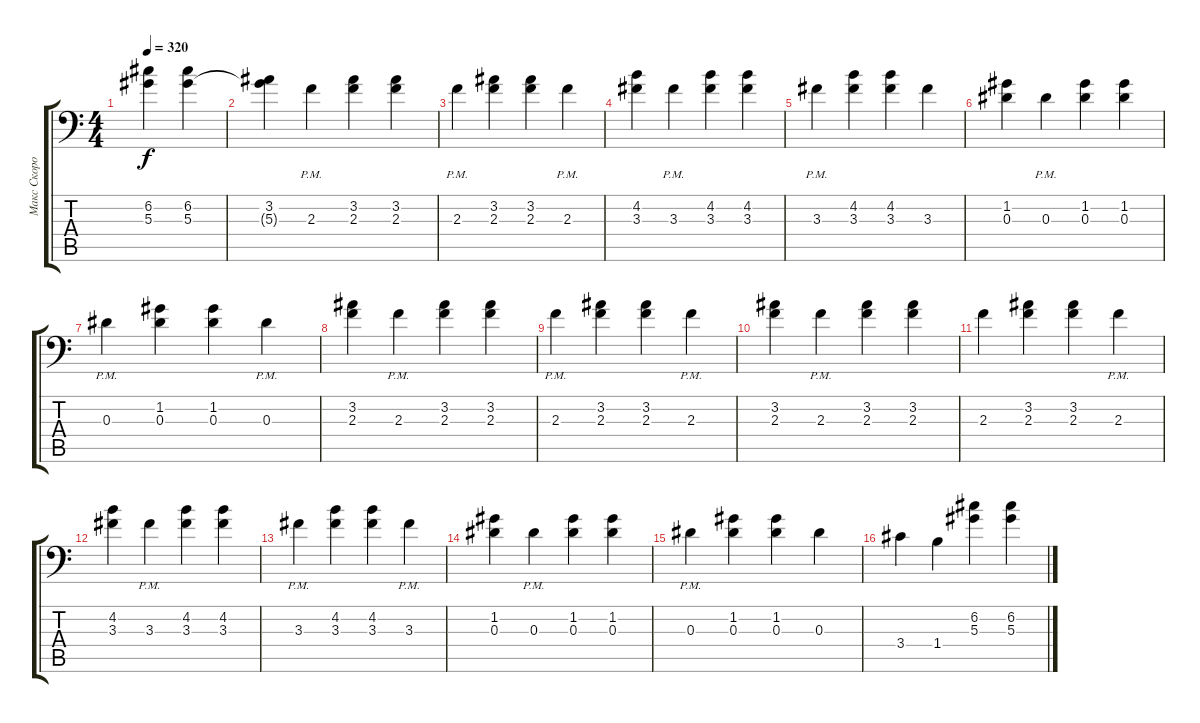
\track ("Макс Скоробогатов-Гитара" "Макс Скоро") {instrument distortionguitar}
\staff {score tabs}
\tuning (C4 G3 Eb3 Bb2 F2 Bb1) {hide}
\ts (4 4)
\tempo 320
\clef f4
\ks c
(6.2 5.3).4{dy f} (6.2 5.3).4 |
(3.2 5.3{t}).4 2.3{pm}.4 (3.2 2.3).4 (3.2 2.3).4 |
2.3{pm}.4 (3.2 2.3).4 (3.2 2.3).4 2.3{pm}.4 |
(4.2 3.3).4 3.3{pm}.4 (4.2 3.3).4 (4.2 3.3).4 |
3.3{pm}.4 (4.2 3.3).4 (4.2 3.3).4 3.3.4 |
(1.2 0.3).4 0.3{pm}.4 (1.2 0.3).4 (1.2 0.3).4 |
0.3{pm}.4 (1.2 0.3).4 (1.2 0.3).4 0.3{pm}.4 |
(3.2 2.3).4 2.3{pm}.4 (3.2 2.3).4 (3.2 2.3).4 |
2.3{pm}.4 (3.2 2.3).4 (3.2 2.3).4 2.3{pm}.4 |
(3.2 2.3).4 2.3{pm}.4 (3.2 2.3).4 (3.2 2.3).4 |
2.3.4 (3.2 2.3).4 (3.2 2.3).4 2.3{pm}.4 |
(4.2 3.3).4 3.3{pm}.4 (4.2 3.3).4 (4.2 3.3).4 |
3.3{pm}.4 (4.2 3.3).4 (4.2 3.3).4 3.3{pm}.4 |
(1.2 0.3).4 0.3{pm}.4 (1.2 0.3).4 (1.2 0.3).4 |
0.3{pm}.4 (1.2 0.3).4 (1.2 0.3).4 0.3.4 |
3.4.4 1.4.4 (6.2 5.3).4 (6.2 5.3).4
